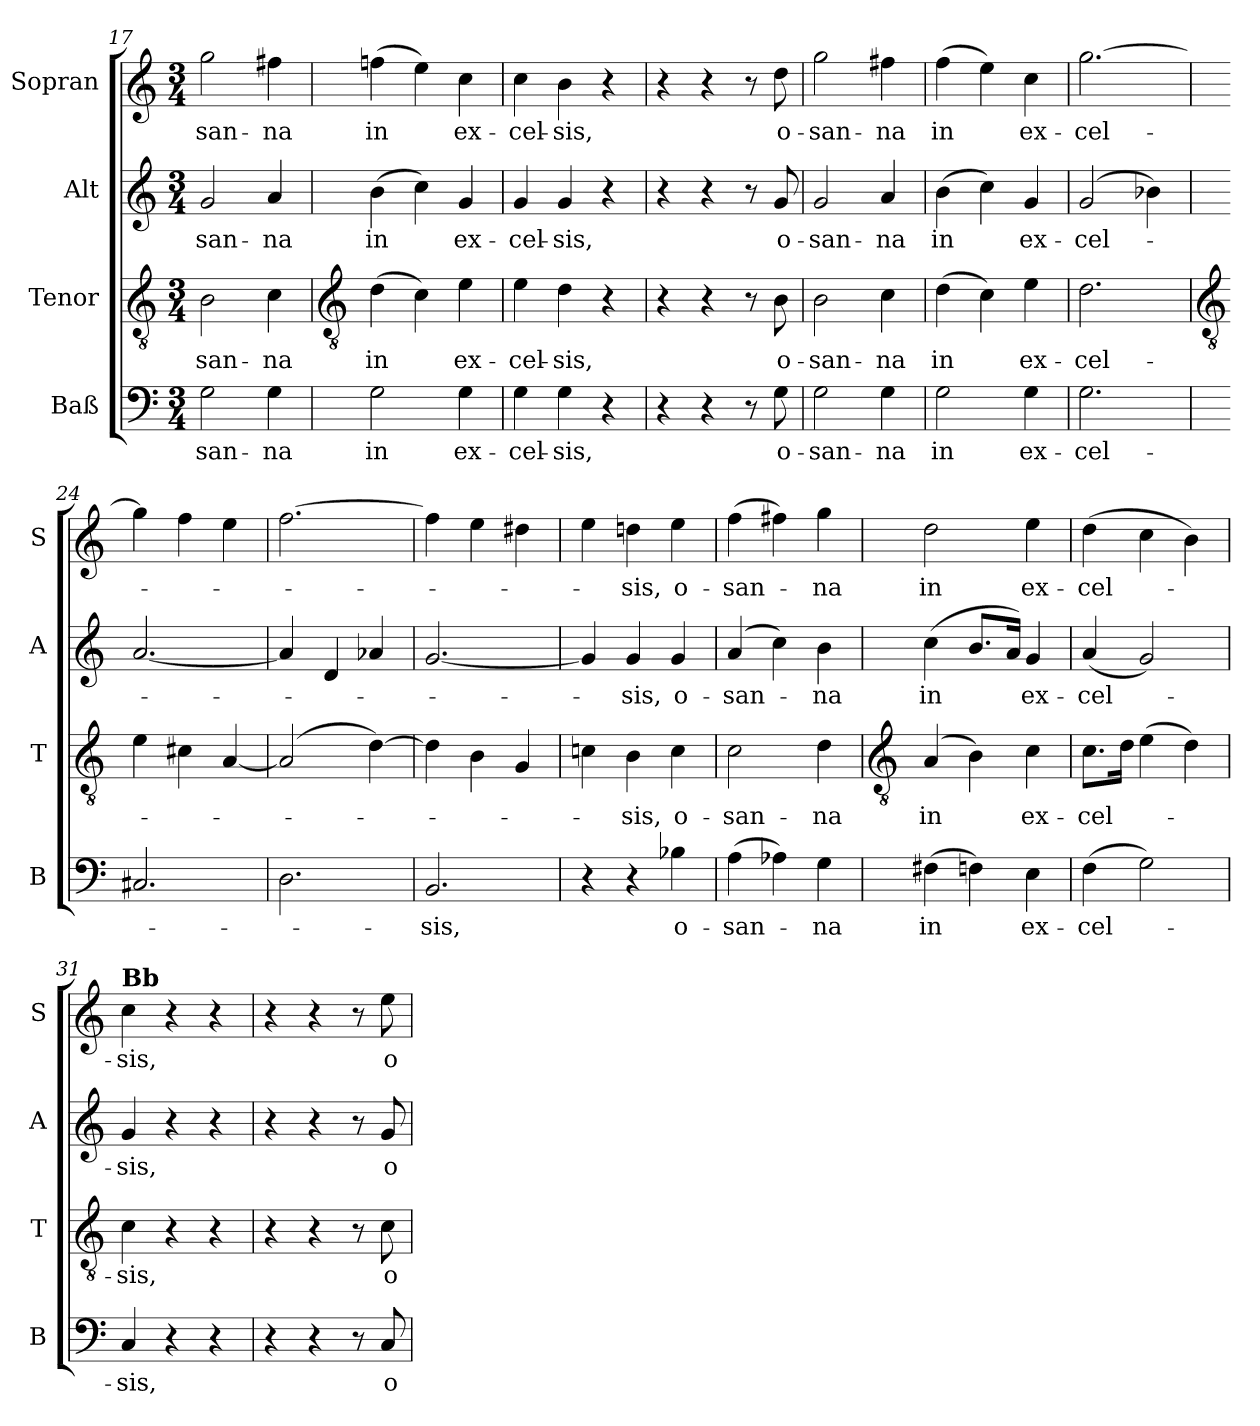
**kern	**text	**kern	**text	**kern	**text	**kern	**text
*part4	*part4	*part3	*part3	*part2	*part2	*part1	*part1
*staff4	*staff4	*staff3	*staff3	*staff2	*staff2	*staff1	*staff1
*I"Baß	*	*I"Tenor	*	*I"Alt	*	*I"Sopran	*
*I'B	*	*I'T	*	*I'A	*	*I'S	*
*clefF4	*	*clefGv2	*	*clefG2	*	*clefG2	*
*k[]	*	*k[]	*	*k[]	*	*k[]	*
*C:	*	*C:	*	*C:	*	*C:	*
*M3/4	*	*M3/4	*	*M3/4	*	*M3/4	*
=17	=17	=17	=17	=17	=17	=17	=17
!	!LO:LY:b	!	!LO:LY:b	!	!LO:LY:b	!	!LO:LY:b
2G	-san-	2B	-san-	2g	-san-	2gg	-san-
!	!LO:LY:b	!	!LO:LY:b	!	!LO:LY:b	!	!LO:LY:b
4G	-na	4c	-na	4a	-na	4ff#X	-na
!!LO:LB:g=z
=18	=18	=18	=18	=18	=18	=18	=18
*	*	*clefGv2	*	*	*	*	*
!	!LO:LY:b	!	!LO:LY:b	!	!LO:LY:b	!	!LO:LY:b
2G	in	(>4d	in	(>4b	in	(>4ffn	in
.	.	4c)	.	4cc)	.	4ee)	.
!	!LO:LY:b	!	!LO:LY:b	!	!LO:LY:b	!	!LO:LY:b
4G	ex-	4e	ex-	4g	ex-	4cc	ex-
=19	=19	=19	=19	=19	=19	=19	=19
!	!LO:LY:b	!	!LO:LY:b	!	!LO:LY:b	!	!LO:LY:b
4G	-cel-	4e	-cel-	4g	-cel-	4cc	-cel-
!	!LO:LY:b	!	!LO:LY:b	!	!LO:LY:b	!	!LO:LY:b
4G	-sis,	4d	-sis,	4g	-sis,	4b	-sis,
4r	.	4r	.	4r	.	4r	.
=20	=20	=20	=20	=20	=20	=20	=20
4r	.	4r	.	4r	.	4r	.
4r	.	4r	.	4r	.	4r	.
8r	.	8r	.	8r	.	8r	.
!	!LO:LY:b	!	!LO:LY:b	!	!LO:LY:b	!	!LO:LY:b
8G	o-	8B	o-	8g	o-	8dd	o-
=21	=21	=21	=21	=21	=21	=21	=21
!	!LO:LY:b	!	!LO:LY:b	!	!LO:LY:b	!	!LO:LY:b
2G	-san-	2B	-san-	2g	-san-	2gg	-san-
!	!LO:LY:b	!	!LO:LY:b	!	!LO:LY:b	!	!LO:LY:b
4G	-na	4c	-na	4a	-na	4ff#X	-na
=22	=22	=22	=22	=22	=22	=22	=22
!	!LO:LY:b	!	!LO:LY:b	!	!LO:LY:b	!	!LO:LY:b
2G	in	(>4d	in	(>4b	in	(>4ff	in
.	.	4c)	.	4cc)	.	4ee)	.
!	!LO:LY:b	!	!LO:LY:b	!	!LO:LY:b	!	!LO:LY:b
4G	ex-	4e	ex-	4g	ex-	4cc	ex-
=23	=23	=23	=23	=23	=23	=23	=23
!	!LO:LY:b	!	!LO:LY:b	!	!LO:LY:b	!	!LO:LY:b
2.G	-cel-	2.d	-cel-	(<2g	-cel-	[2.gg	-cel-
.	.	.	.	4b-X)	.	.	.
!!LO:LB:g=z
=24	=24	=24	=24	=24	=24	=24	=24
*	*	*clefGv2	*	*	*	*	*
2.C#X	.	4e	.	[2.a	.	4gg]	.
.	.	4c#X	.	.	.	4ff	.
.	.	[4A	.	.	.	4ee	.
=25	=25	=25	=25	=25	=25	=25	=25
2.D	.	(>2A]	.	4a]	.	[2.ff	.
.	.	.	.	4d	.	.	.
.	.	[4d)	.	4a-X	.	.	.
=26	=26	=26	=26	=26	=26	=26	=26
!	!LO:LY:b	!	!	!	!	!	!
2.BB	-sis,	4d]	.	[2.g	.	4ff]	.
.	.	4B	.	.	.	4ee	.
.	.	4G	.	.	.	4dd#X	.
=27	=27	=27	=27	=27	=27	=27	=27
4r	.	4cn	.	4g]	.	4ee	.
!	!	!	!LO:LY:b	!	!LO:LY:b	!	!LO:LY:b
4r	.	4B	-sis,	4g	-sis,	4ddn	-sis,
!	!LO:LY:b	!	!LO:LY:b	!	!LO:LY:b	!	!LO:LY:b
4B-X	o-	4c	o-	4g	o-	4ee	o-
=28	=28	=28	=28	=28	=28	=28	=28
!	!LO:LY:b	!	!LO:LY:b	!	!LO:LY:b	!	!LO:LY:b
(>4A	-san-	2c	-san-	(>4a	-san-	(>4ff	-san-
4A-X)	.	.	.	4cc)	.	4ff#X)	.
!	!LO:LY:b	!	!LO:LY:b	!	!LO:LY:b	!	!LO:LY:b
4G	-na	4d	-na	4b	-na	4gg	-na
!!LO:LB:g=z
=29	=29	=29	=29	=29	=29	=29	=29
*	*	*clefGv2	*	*	*	*	*
!	!LO:LY:b	!	!LO:LY:b	!	!LO:LY:b	!	!LO:LY:b
(>4F#X	in	(<4A	in	(<4cc	in	2dd	in
4Fn)	.	4B)	.	8.bL	.	.	.
.	.	.	.	16aJ)	.	.	.
!	!LO:LY:b	!	!LO:LY:b	!	!LO:LY:b	!	!LO:LY:b
4E	ex-	4c	ex-	4g	ex-	4ee	ex-
=30	=30	=30	=30	=30	=30	=30	=30
!	!LO:LY:b	!	!LO:LY:b	!	!LO:LY:b	!	!LO:LY:b
(>4F	-cel-	8.cL	-cel-	(<4a	-cel-	(>4dd	-cel-
.	.	16dJ	.	.	.	.	.
2G)	.	(>4e	.	2g)	.	4cc	.
.	.	4d)	.	.	.	4b)	.
=31	=31	=31	=31	=31	=31	=31	=31
!	!	!	!	!	!	!LO:TX:a:B:t=Bb	!
!	!LO:LY:b	!	!LO:LY:b	!	!LO:LY:b	!	!LO:LY:b
4C	-sis,	4c	-sis,	4g	-sis,	4cc	-sis,
4r	.	4r	.	4r	.	4r	.
4r	.	4r	.	4r	.	4r	.
=32	=32	=32	=32	=32	=32	=32	=32
4r	.	4r	.	4r	.	4r	.
4r	.	4r	.	4r	.	4r	.
8r	.	8r	.	8r	.	8r	.
!	!LO:LY:b	!	!LO:LY:b	!	!LO:LY:b	!	!LO:LY:b
8C	o-	8c	o-	8g	o-	8ee	o-
=	=	=	=	=	=	=	=
*-	*-	*-	*-	*-	*-	*-	*-
